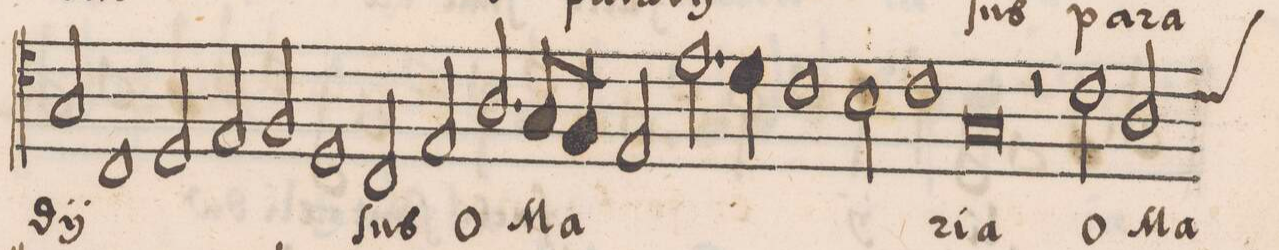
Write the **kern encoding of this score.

**kern	**text
*I"ALTVS	*
*clefC4	*
*k[]	*
*met(C)	*
*M2/1	*
2G/	-dij-
1C/	.
=33-	=33-
2D/	.
2E/	.
2F/	.
=34-	=34-
1D	.
2C/	-ſus
2E/	.
=35-	=35-
2.A/	o
8G/L	Ma-
8F/J	.
2E/	.
2.e\	.
=36-	=36-
4d\	.
1c	.
2B\	.
=37-	=37-
1c	-ri-
0G	-a
=38-	=38-
2r	.
2c\	o
=39-	=39-
*custos:c	*
2A/	Ma-
*-	*-
